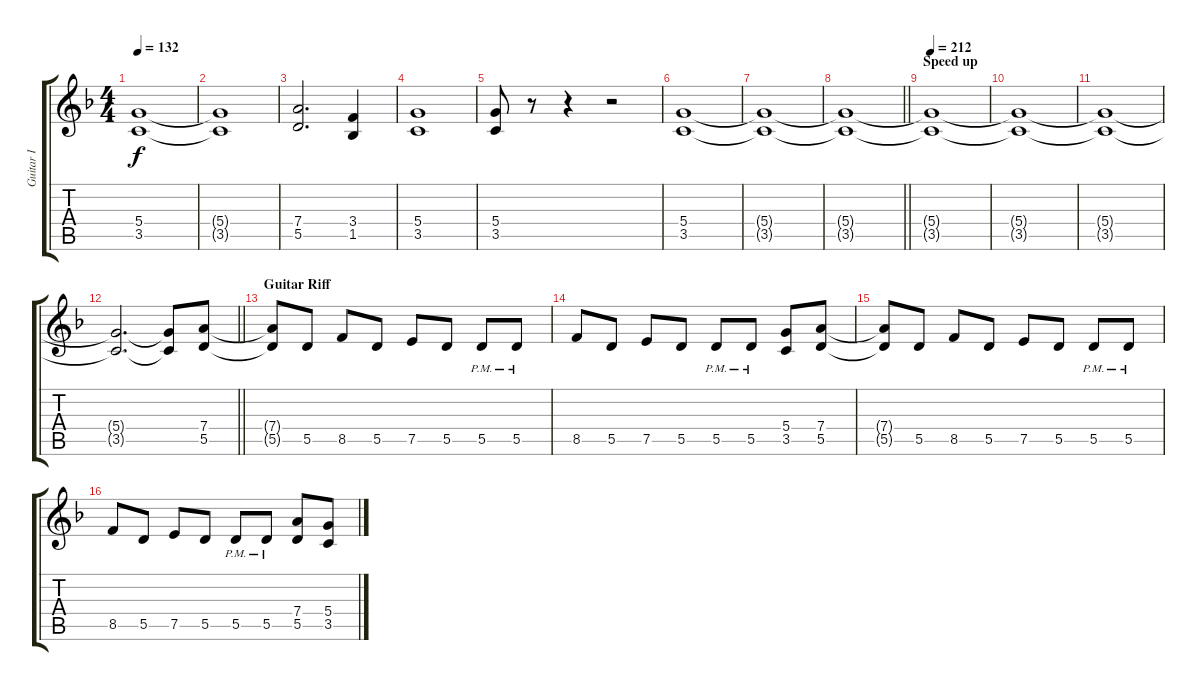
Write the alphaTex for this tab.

\track ("Guitar I" "Guitar I") {instrument distortionguitar}
\staff {score tabs}
\tuning (E4 B3 G3 D3 A2 E2) {hide}
\ts (4 4)
\tempo 132
\clef g2
\ks dminor
(5.4 3.5).1{dy f} |
(5.4{t} 3.5{t}).1 |
(7.4 5.5).2{d} (3.4 1.5).4 |
(5.4 3.5).1 |
(5.4 3.5).8 r.8 r.4 r.2 |
(5.4 3.5).1 |
(5.4{t} 3.5{t}).1{volume 8} |
\barLineRight lightlight
(5.4{t} 3.5{t}).1 |
\section ("" "Speed up")
\tempo 212
(5.4{t} 3.5{t}).1 |
(5.4{t} 3.5{t}).1 |
(5.4{t} 3.5{t}).1 |
\barLineRight lightlight
(5.4{t} 3.5{t}).2{d} (5.4{t} 3.5{t}).8 (7.4 5.5).8{volume 13 balance 8} |
\section ("" "Guitar Riff")
(7.4{t} 5.5{t}).8 5.5.8 8.5.8 5.5.8 7.5.8 5.5.8 5.5{pm}.8 5.5{pm}.8 |
8.5.8 5.5.8 7.5.8 5.5.8 5.5{pm}.8 5.5{pm}.8 (5.4 3.5).8 (7.4 5.5).8 |
(7.4{t} 5.5{t}).8 5.5.8 8.5.8 5.5.8 7.5.8 5.5.8 5.5{pm}.8 5.5{pm}.8 |
8.5.8 5.5.8 7.5.8 5.5.8 5.5{pm}.8 5.5{pm}.8 (7.4 5.5).8 (5.4 3.5).8
